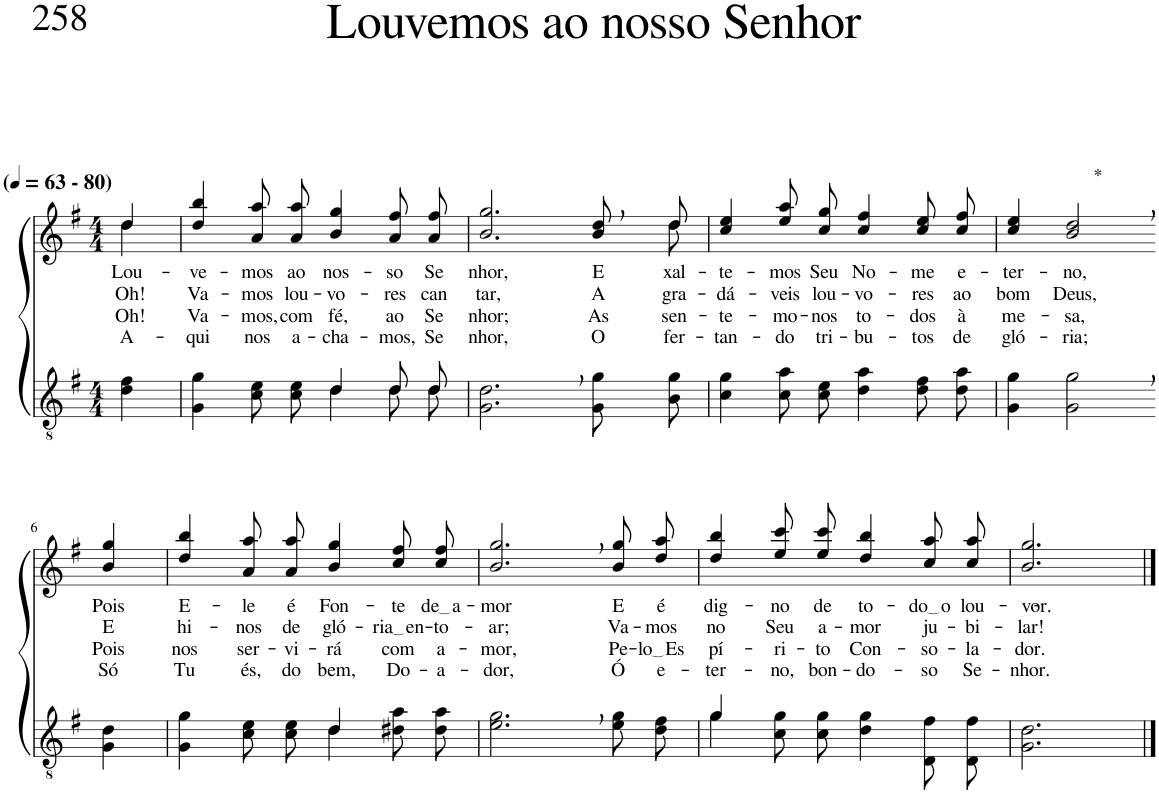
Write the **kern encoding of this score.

**kern	**kern	**text	**text	**text	**text
*part2	*part1	*part1	*part1	*part1	*part1
*staff2	*staff1	*staff1	*staff1	*staff1	*staff1
*I"Parte III e IV	*I"Parte I e II	*	*	*	*
*clefGv2	*clefG2	*	*	*	*
*Trd5c9	*Trd5c9	*	*	*	*
*k[f#]	*k[f#]	*	*	*	*
*M4/4	*M4/4	*	*	*	*
*MM63	*MM63	*	*	*	*
=1	=1	=1	=1	=1	=1
!	!LO:TX:a:B:t=(	!	!	!	!
!	!LO:TX:a:B:t=- 80)	!	!	!	!
!	!	!LO:LY:b	!LO:LY:b	!LO:LY:b	!LO:LY:b
*	*^	*	*	*	*
4d\ 4f#\	4dd\	4dd/	Lou-	Oh!	Oh!	A-
=2	=2	=2	=2	=2	=2	=2
*^	*	*	*	*	*	*
!	!	!	!	!LO:LY:b	!LO:LY:b	!LO:LY:b	!LO:LY:b
*	*	*v	*v	*	*	*	*
2ryy	4G\ 4g\	4dd/ 4bb/	-ve-	Va-	Va-	-qui
!	!	!	!LO:LY:b	!LO:LY:b	!LO:LY:b	!LO:LY:b
.	8c\ 8e\L	8a\ 8aa\L	-mos	-mos	-mos,	nos
!	!	!	!LO:LY:b	!LO:LY:b	!LO:LY:b	!LO:LY:b
.	8c\ 8e\J	8a\ 8aa\J	ao	lou-	com	a-
!	!	!	!LO:LY:b	!LO:LY:b	!LO:LY:b	!LO:LY:b
4d/	4d\	4b/ 4gg/	nos-	-vo-	fé,	-cha-
!	!	!	!LO:LY:b	!LO:LY:b	!LO:LY:b	!LO:LY:b
8d/L	8d\L	8a\ 8ff#\L	-so	-res	ao	-mos,
!	!	!	!LO:LY:b	!LO:LY:b	!LO:LY:b	!LO:LY:b
8d/J	8d\J	8a\ 8ff#\J	Se-	can-	Se-	Se-
=3	=3	=3	=3	=3	=3	=3
*	*	*^	*	*	*	*
!	!	!	!	!LO:LY:b	!LO:LY:b	!LO:LY:b	!LO:LY:b
*v	*v	*	*	*	*	*	*
2.G\, 2.d\,	2..ryy	2.b/ 2.gg/	nhor,	-tar,	nhor;	nhor,
!	!	!	!LO:LY:b	!LO:LY:b	!LO:LY:b	!LO:LY:b
8G\ 8g\L	.	8b\ 8dd\L	E-	A-	As-	O-
!	!	!	!LO:LY:b	!LO:LY:b	!LO:LY:b	!LO:LY:b
8B\ 8g\J	8dd\	8dd\J	-xal-	-gra-	-sen-	-fer-
=4	=4	=4	=4	=4	=4	=4
!	!	!	!LO:LY:b	!LO:LY:b	!LO:LY:b	!LO:LY:b
*	*v	*v	*	*	*	*
4c\ 4g\	4cc/ 4ee/	-te-	-dá-	-te-	-tan-
!	!	!LO:LY:b	!LO:LY:b	!LO:LY:b	!LO:LY:b
8c\ 8a\L	8ee\ 8aa\L	-mos	-veis	-mo-	-do
!	!	!LO:LY:b	!LO:LY:b	!LO:LY:b	!LO:LY:b
8c\ 8e\J	8cc\ 8gg\J	Seu	lou-	-nos	tri-
!	!	!LO:LY:b	!LO:LY:b	!LO:LY:b	!LO:LY:b
4d\ 4a\	4cc/ 4ff#/	No-	-vo-	to-	-bu-
!	!	!LO:LY:b	!LO:LY:b	!LO:LY:b	!LO:LY:b
8d\ 8f#\L	8cc\ 8ee\L	-me	-res	-dos	-tos
!	!	!LO:LY:b	!LO:LY:b	!LO:LY:b	!LO:LY:b
8d\ 8a\J	8cc\ 8ff#\J	e-	ao	à	de
=5	=5	=5	=5	=5	=5
!	!	!LO:LY:b	!LO:LY:b	!LO:LY:b	!LO:LY:b
4G\ 4g\	4cc/ 4ee/	-ter-	bom	me-	gló-
!	!LO:TX:a:t=*	!	!	!	!
!	!	!LO:LY:b	!LO:LY:b	!LO:LY:b	!LO:LY:b
2G\, 2g\,	2b/, 2dd/,	-no,	Deus,	-sa,	-ria;
!!LO:LB:g=z
=6-	=6-	=6-	=6-	=6-	=6-
!	!	!LO:LY:b	!LO:LY:b	!LO:LY:b	!LO:LY:b
4G\ 4d\	4b/ 4gg/	Pois	E	Pois	Só
=7	=7	=7	=7	=7	=7
*^	*	*	*	*	*
!	!	!	!LO:LY:b	!LO:LY:b	!LO:LY:b	!LO:LY:b
4G\ 4g\	2ryy	4dd/ 4bb/	E-	hi-	nos	Tu
!	!	!	!LO:LY:b	!LO:LY:b	!LO:LY:b	!LO:LY:b
8c\ 8e\L	.	8a\ 8aa\L	-le	-nos	ser-	és,
!	!	!	!LO:LY:b	!LO:LY:b	!LO:LY:b	!LO:LY:b
8c\ 8e\J	.	8a\ 8aa\J	é	de	-vi-	do
!	!	!	!LO:LY:b	!LO:LY:b	!LO:LY:b	!LO:LY:b
4d\	4d/	4b/ 4gg/	Fon-	gló-	-rá	bem,
!	!	!	!LO:LY:b	!LO:LY:b	!LO:LY:b	!LO:LY:b
8d#X\ 8a\L	4ryy	8cc\ 8ff#\L	-te	ria en	com	Do-
!	!	!	!LO:LY:b	!LO:LY:b	!LO:LY:b	!LO:LY:b
8d#\ 8a\J	.	8cc\ 8ff#\J	de a	-to-	a-	-a-
*v	*v	*	*	*	*	*
=8	=8	=8	=8	=8	=8
!	!	!LO:LY:b	!LO:LY:b	!LO:LY:b	!LO:LY:b
2.e\, 2.g\,	2.b/, 2.gg/,	-mor	-ar;	-mor,	-dor,
!	!	!LO:LY:b	!LO:LY:b	!LO:LY:b	!LO:LY:b
8e\ 8g\L	8b\ 8gg\L	E	Va-	Pe-	Ó
!	!	!LO:LY:b	!LO:LY:b	!LO:LY:b	!LO:LY:b
8d\ 8f#\J	8dd\ 8aa\J	é	-mos	lo Es	e-
=9	=9	=9	=9	=9	=9
*^	*	*	*	*	*
!	!	!	!LO:LY:b	!LO:LY:b	!LO:LY:b	!LO:LY:b
4g/	4g\	4dd/ 4bb/	dig-	no	pí-	-ter-
!	!	!	!LO:LY:b	!LO:LY:b	!LO:LY:b	!LO:LY:b
2.ryy	8c\ 8g\L	8ee\ 8ccc\L	-no	Seu	-ri-	-no,
!	!	!	!LO:LY:b	!LO:LY:b	!LO:LY:b	!LO:LY:b
.	8c\ 8g\J	8ee\ 8ccc\J	de	a-	-to	bon-
!	!	!	!LO:LY:b	!LO:LY:b	!LO:LY:b	!LO:LY:b
.	4d\ 4g\	4dd/ 4bb/	to-	-mor	Con-	-do-
!	!	!	!LO:LY:b	!LO:LY:b	!LO:LY:b	!LO:LY:b
.	8D/ 8f#/L	8cc\ 8aa\L	do o	ju-	-so-	-so
!	!	!	!LO:LY:b	!LO:LY:b	!LO:LY:b	!LO:LY:b
.	8D/ 8f#/J	8cc\ 8aa\J	lou-	-bi-	-la-	Se-
=10	=10	=10	=10	=10	=10	=10
!	!	!	!LO:LY:b	!LO:LY:b	!LO:LY:b	!LO:LY:b
*v	*v	*	*	*	*	*
2.G\ 2.d\	2.b/ 2.gg/	-vor.-	-lar!	-dor.	-nhor.
==	==	==	==	==	==
*-	*-	*-	*-	*-	*-
